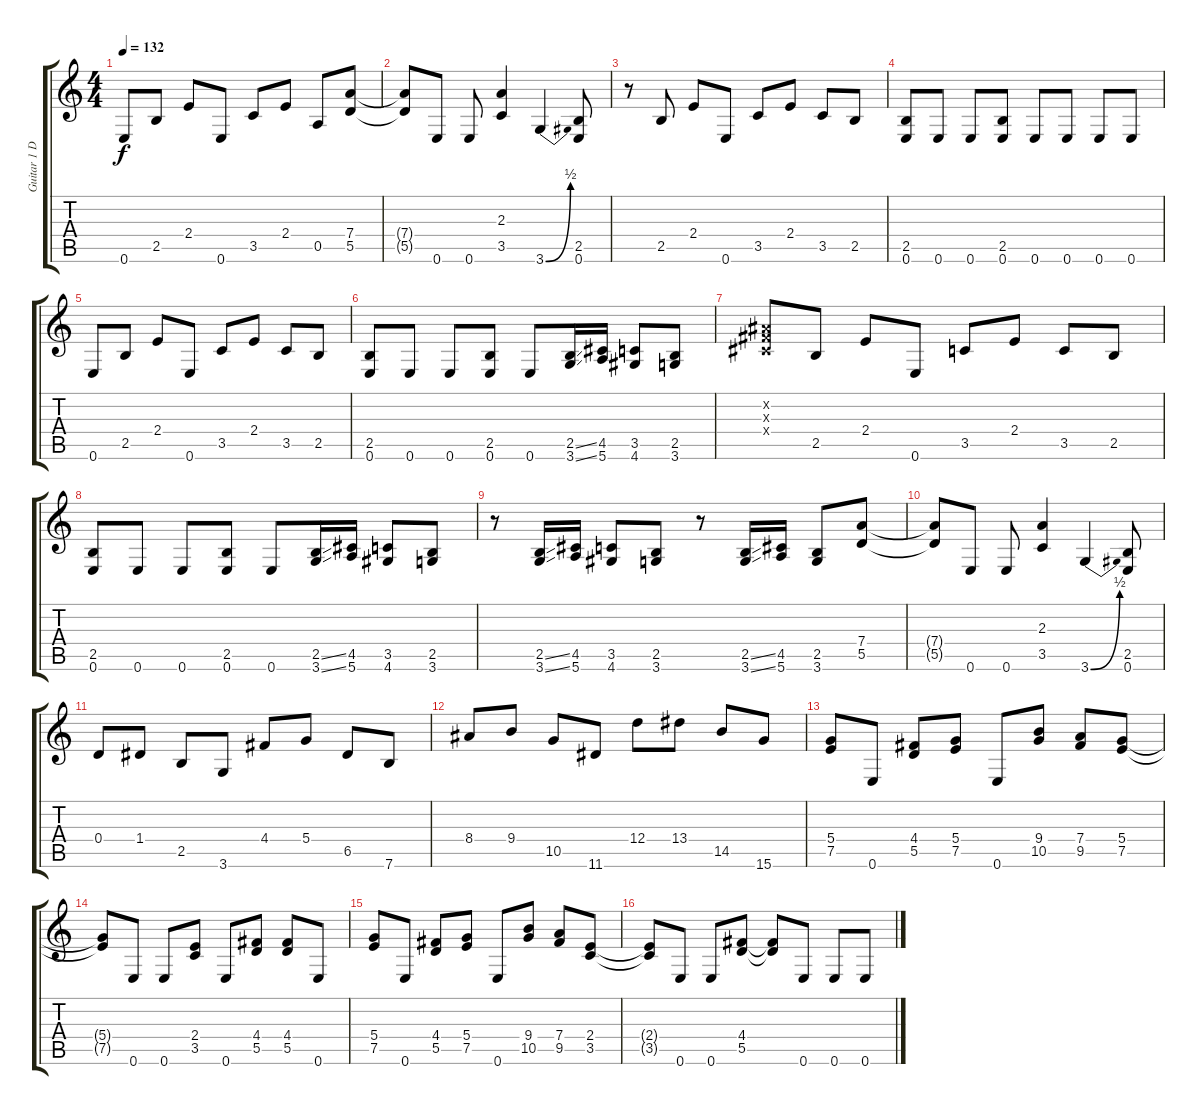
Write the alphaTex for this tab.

\track ("Guitar 1 Dave Mustaine" "Guitar 1 D") {instrument distortionguitar}
\staff {score tabs}
\tuning (E4 B3 G3 D3 A2 E2) {hide}
\ts (4 4)
\tempo 132
\clef g2
\ks c
0.6.8{dy f} 2.5.8 2.4.8 0.6.8 3.5.8 2.4.8 0.5.8 (7.4 5.5).8 |
(7.4{t} 5.5{t}).8 0.6.8 0.6.8 (2.3 3.5).4 3.6{be (bend 0 0 60 2)}.4 (2.5 0.6).8 |
r.8 2.5.8 2.4.8 0.6.8 3.5.8 2.4.8 3.5.8 2.5.8 |
(2.5 0.6).8 0.6.8 0.6.8 (2.5 0.6).8 0.6.8 0.6.8 0.6.8 0.6.8 |
0.6.8 2.5.8 2.4.8 0.6.8 3.5.8 2.4.8 3.5.8 2.5.8 |
(2.5 0.6).8 0.6.8 0.6.8 (2.5 0.6).8 0.6.8 (2.5{ss} 3.6{ss}).16 (4.5 5.6).16 (3.5 4.6).8 (2.5 3.6).8 |
(-1.2{x} -1.3{x} -1.4{x}).8 2.5.8 2.4.8 0.6.8 3.5.8 2.4.8 3.5.8 2.5.8 |
(2.5 0.6).8 0.6.8 0.6.8 (2.5 0.6).8 0.6.8 (2.5{ss} 3.6{ss}).16 (4.5 5.6).16 (3.5 4.6).8 (2.5 3.6).8 |
r.8 (2.5{ss} 3.6{ss}).16 (4.5 5.6).16 (3.5 4.6).8 (2.5 3.6).8 r.8 (2.5{ss} 3.6{ss}).16 (4.5 5.6).16 (2.5 3.6).8 (7.4 5.5).8 |
(7.4{t} 5.5{t}).8 0.6.8 0.6.8 (2.3 3.5).4 3.6{be (bend 0 0 60 2)}.4 (2.5 0.6).8 |
0.4.8 1.4.8 2.5.8 3.6.8 4.4.8 5.4.8 6.5.8 7.6.8 |
8.4.8 9.4.8 10.5.8 11.6.8 12.4.8 13.4.8 14.5.8 15.6.8 |
(5.4 7.5).8 0.6.8 (4.4 5.5).8 (5.4 7.5).8 0.6.8 (9.4 10.5).8 (7.4 9.5).8 (5.4 7.5).8 |
(5.4{t} 7.5{t}).8 0.6.8 0.6.8 (2.4 3.5).8 0.6.8 (4.4 5.5).8 (4.4 5.5).8 0.6.8 |
(5.4 7.5).8 0.6.8 (4.4 5.5).8 (5.4 7.5).8 0.6.8 (9.4 10.5).8 (7.4 9.5).8 (2.4 3.5).8 |
(2.4{t} 3.5{t}).8 0.6.8 0.6.8 (4.4 5.5).8 (4.4{t} 5.5{t}).8 0.6.8 0.6.8 0.6.8
